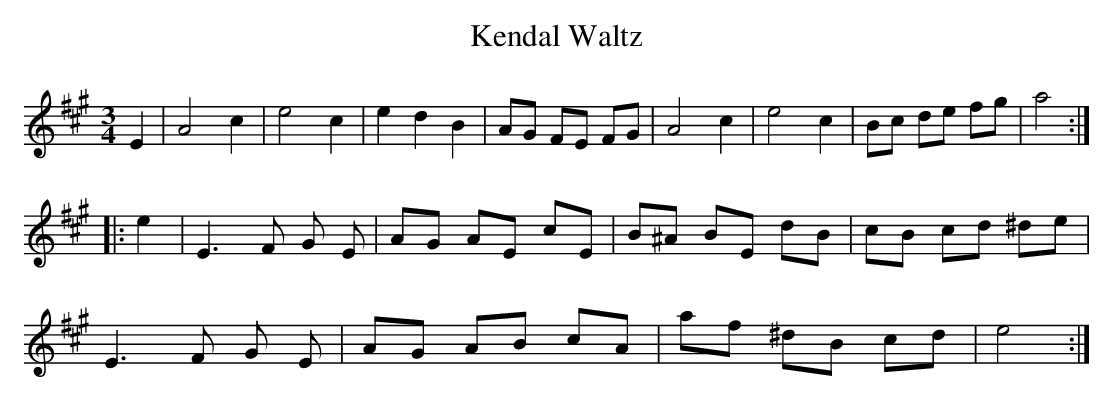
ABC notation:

X:1
T:Kendal Waltz
M:3/4
L:1/8
K:A
E2|A4c2|e4c2|e2d2B2|AG FE FG|A4c2|e4c2|Bc de fg|a4:|
|:e2|E3F G E|AG AE cE|B^A BE dB|cB cd ^de|
E3F G E|AG AB cA|af ^dB cd|e4:|
[2|]
